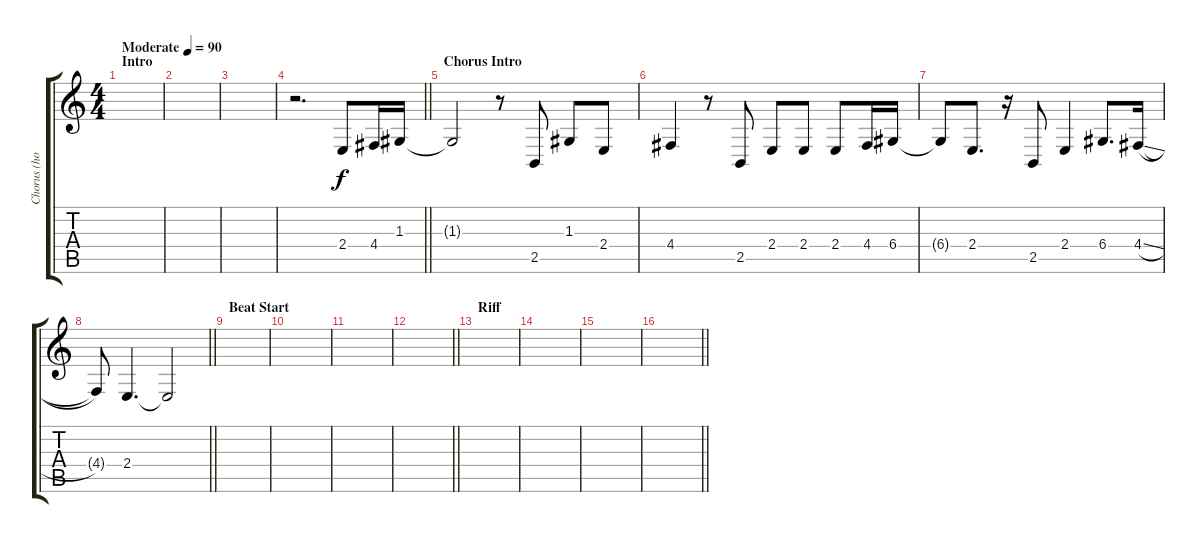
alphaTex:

\track ("Chorus (holly Brook)" "Chorus (ho") {instrument lead6voice}
\staff {score tabs}
\tuning (E4 B3 G3 D3 A2 E2) {hide}
\ts (4 4)
\section ("" "Intro")
\tempo (90 "Moderate")
\clef g2
\ks c
|
|
|
\barLineRight lightlight
r.2{d} 2.4.8 4.4.16 1.3.16 |
\section ("" "Chorus Intro")
1.3{t}.2 r.8 2.5.8 1.3.8 2.4.8 |
4.4.4 r.8 2.5.8 2.4.8 2.4.8 2.4.8 4.4.16 6.4.16 |
6.4{t}.8 2.4.8{d} r.16 2.5.8 2.4.4 6.4.8{d} 4.4{sl}.16 |
\barLineRight lightlight
4.4{t}.8 2.4.4{d volume 0} 2.4{t}.2 |
\section ("" "Beat Start")
|
|
|
\barLineRight lightlight
|
\section ("" "Riff")
|
|
|
\barLineRight lightlight
